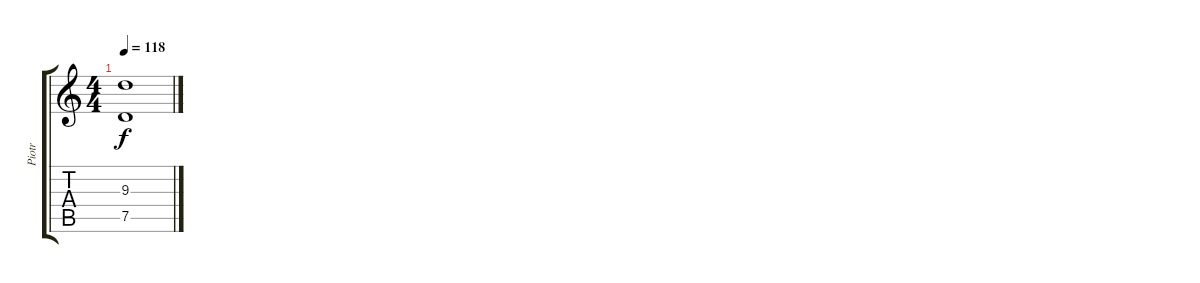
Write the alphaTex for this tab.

\track ("Piotr" "Piotr") {instrument distortionguitar}
\staff {score tabs}
\tuning (D4 A3 F3 C3 G2 D2) {hide}
\ts (4 4)
\tempo 118
\clef g2
\ks c
(9.3{t} 7.5{t}).1{dy f}
